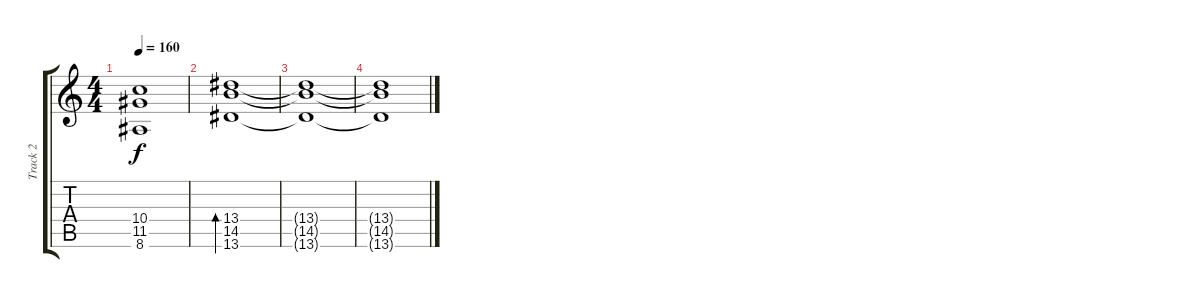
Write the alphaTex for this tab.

\track ("Track 2" "Track 2") {instrument electricguitarjazz}
\staff {score tabs}
\tuning (E4 B3 G3 D3 A2 D2) {hide}
\ts (4 4)
\tempo 160
\clef g2
\ks c
(10.4{t} 11.5{t} 8.6{t}).1{dy f} |
(13.4 14.5 13.6).1{bd 480} |
(13.4{t} 14.5{t} 13.6{t}).1 |
(13.4{t} 14.5{t} 13.6{t}).1
